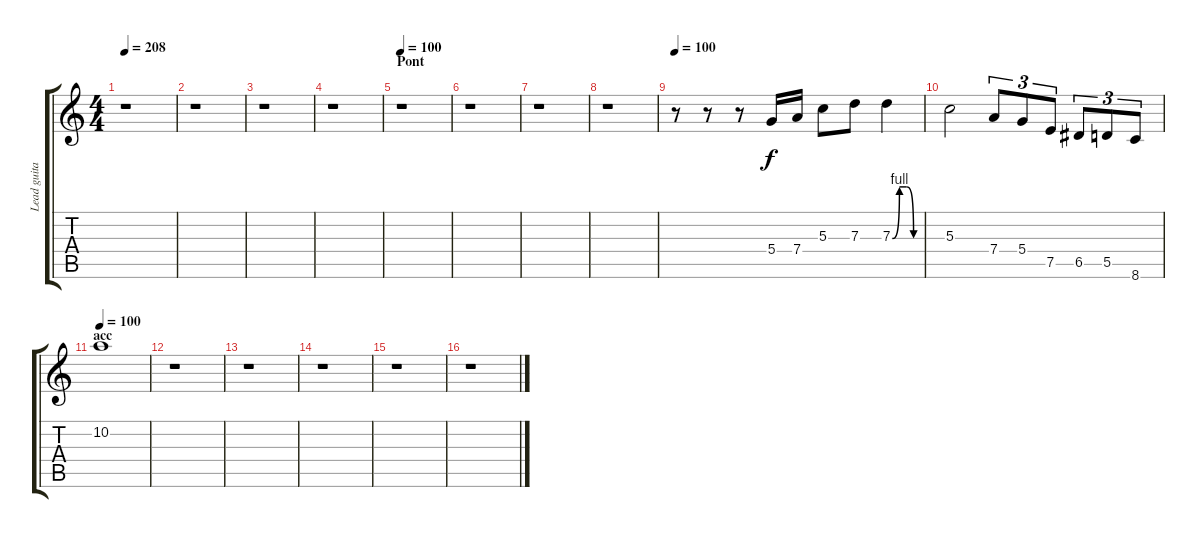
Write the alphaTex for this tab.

\track ("Lead guitare" "Lead guita") {instrument distortionguitar}
\staff {score tabs}
\tuning (E4 B3 G3 D3 A2 E2) {hide}
\ts (4 4)
\tempo 208
\clef g2
\ks c
r.1{dy f} |
r.1 |
r.1 |
r.1 |
\section ("" "Pont")
\tempo 100
r.1 |
r.1 |
r.1 |
r.1 |
\tempo 100
r.8 r.8 r.8 5.4.16 7.4.16 5.3.8 7.3.8 7.3{be (custom 0 0 15 4 30 4 45 0 60 0)}.4 |
5.3.2 7.4.8{tu (3 2)} 5.4.8{tu (3 2)} 7.5.8{tu (3 2)} 6.5.8{tu (3 2)} 5.5.8{tu (3 2)} 8.6.8{tu (3 2)} |
\section ("" "acc")
\tempo 100
10.2.1 |
r.1 |
r.1 |
r.1 |
r.1 |
r.1
